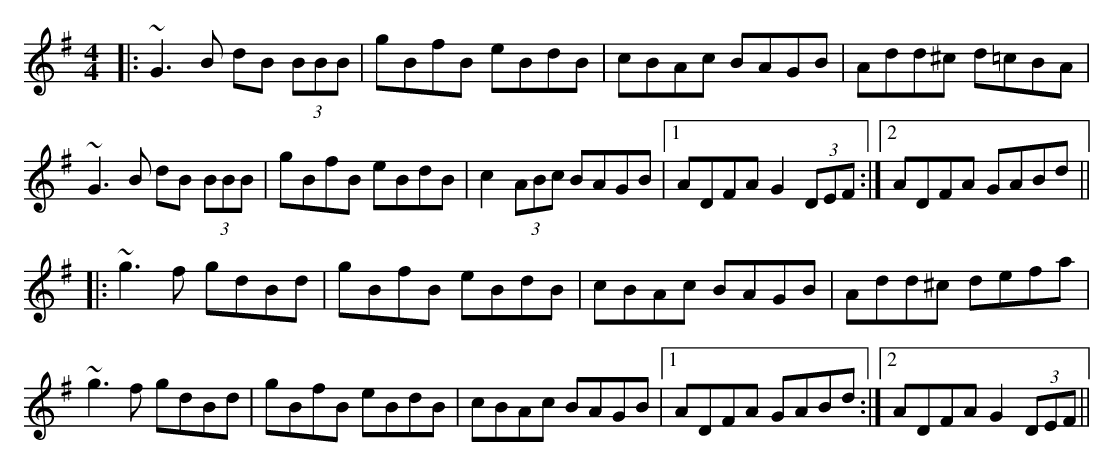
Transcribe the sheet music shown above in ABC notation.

X:1
M:4/4
K:G
|:~G3B dB (3BBB|gBfB eBdB|cBAc BAGB|Add^c d=cBA|
~G3B dB (3BBB|gBfB eBdB|c2 (3ABc BAGB|1 ADFA G2 (3DEF:|2 ADFA GABd||
|:~g3f gdBd|gBfB eBdB|cBAc BAGB|Add^c defa|
~g3f gdBd|gBfB eBdB|cBAc BAGB|1 ADFA GABd:|2 ADFA G2 (3DEF||
